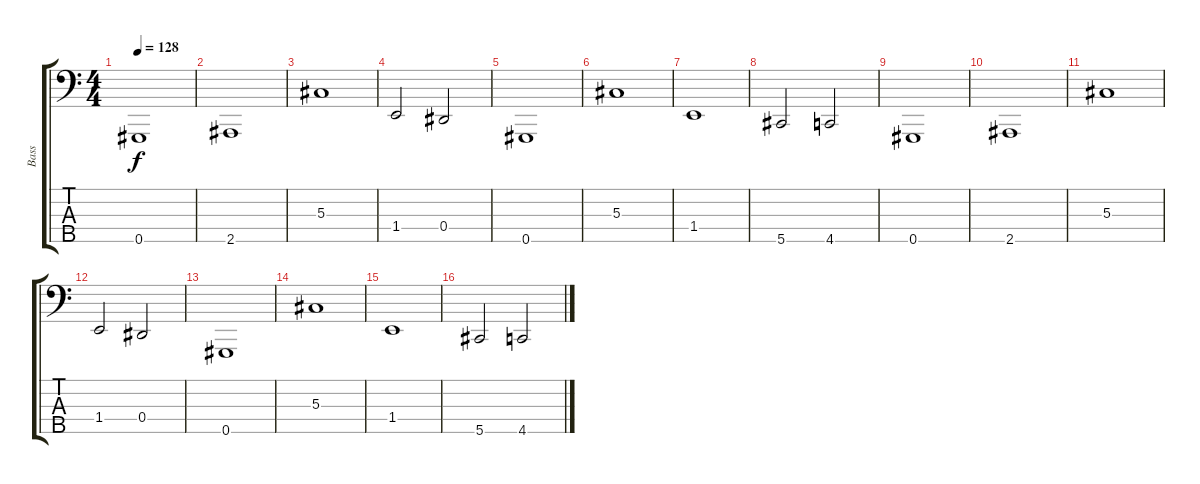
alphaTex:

\track ("Bass" "Bass") {instrument electricbasspick}
\staff {score tabs}
\tuning (Gb2 Db2 Ab1 Eb1 Ab0) {hide}
\ts (4 4)
\tempo 128
\clef f4
\ks c
0.5.1{dy f volume 0} |
2.5.1 |
5.3.1 |
1.4.2 0.4.2 |
0.5.1 |
5.3.1 |
1.4.1 |
5.5.2 4.5.2 |
0.5.1 |
2.5.1 |
5.3.1 |
1.4.2 0.4.2 |
0.5.1 |
5.3.1 |
1.4.1 |
5.5.2 4.5.2
